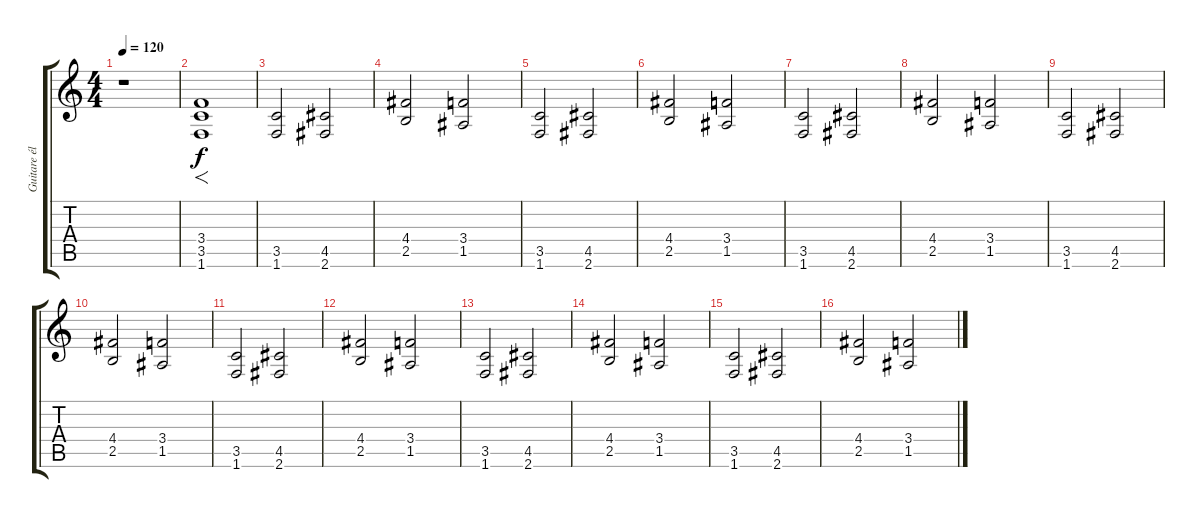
\track ("Guitare électrique #1" "Guitare él") {instrument distortionguitar}
\staff {score tabs}
\tuning (E4 B3 G3 D3 A2 E2) {hide}
\ts (4 4)
\tempo 120
\clef g2
\ks c
r.1{dy f} |
(3.4 3.5 1.6).1{f} |
(3.5 1.6).2 (4.5 2.6).2 |
(4.4 2.5).2 (3.4 1.5).2 |
(3.5 1.6).2 (4.5 2.6).2 |
(4.4 2.5).2 (3.4 1.5).2 |
(3.5 1.6).2 (4.5 2.6).2 |
(4.4 2.5).2 (3.4 1.5).2 |
(3.5 1.6).2 (4.5 2.6).2 |
(4.4 2.5).2 (3.4 1.5).2 |
(3.5 1.6).2 (4.5 2.6).2 |
(4.4 2.5).2 (3.4 1.5).2 |
(3.5 1.6).2 (4.5 2.6).2 |
(4.4 2.5).2 (3.4 1.5).2 |
(3.5 1.6).2 (4.5 2.6).2 |
(4.4 2.5).2 (3.4 1.5).2
